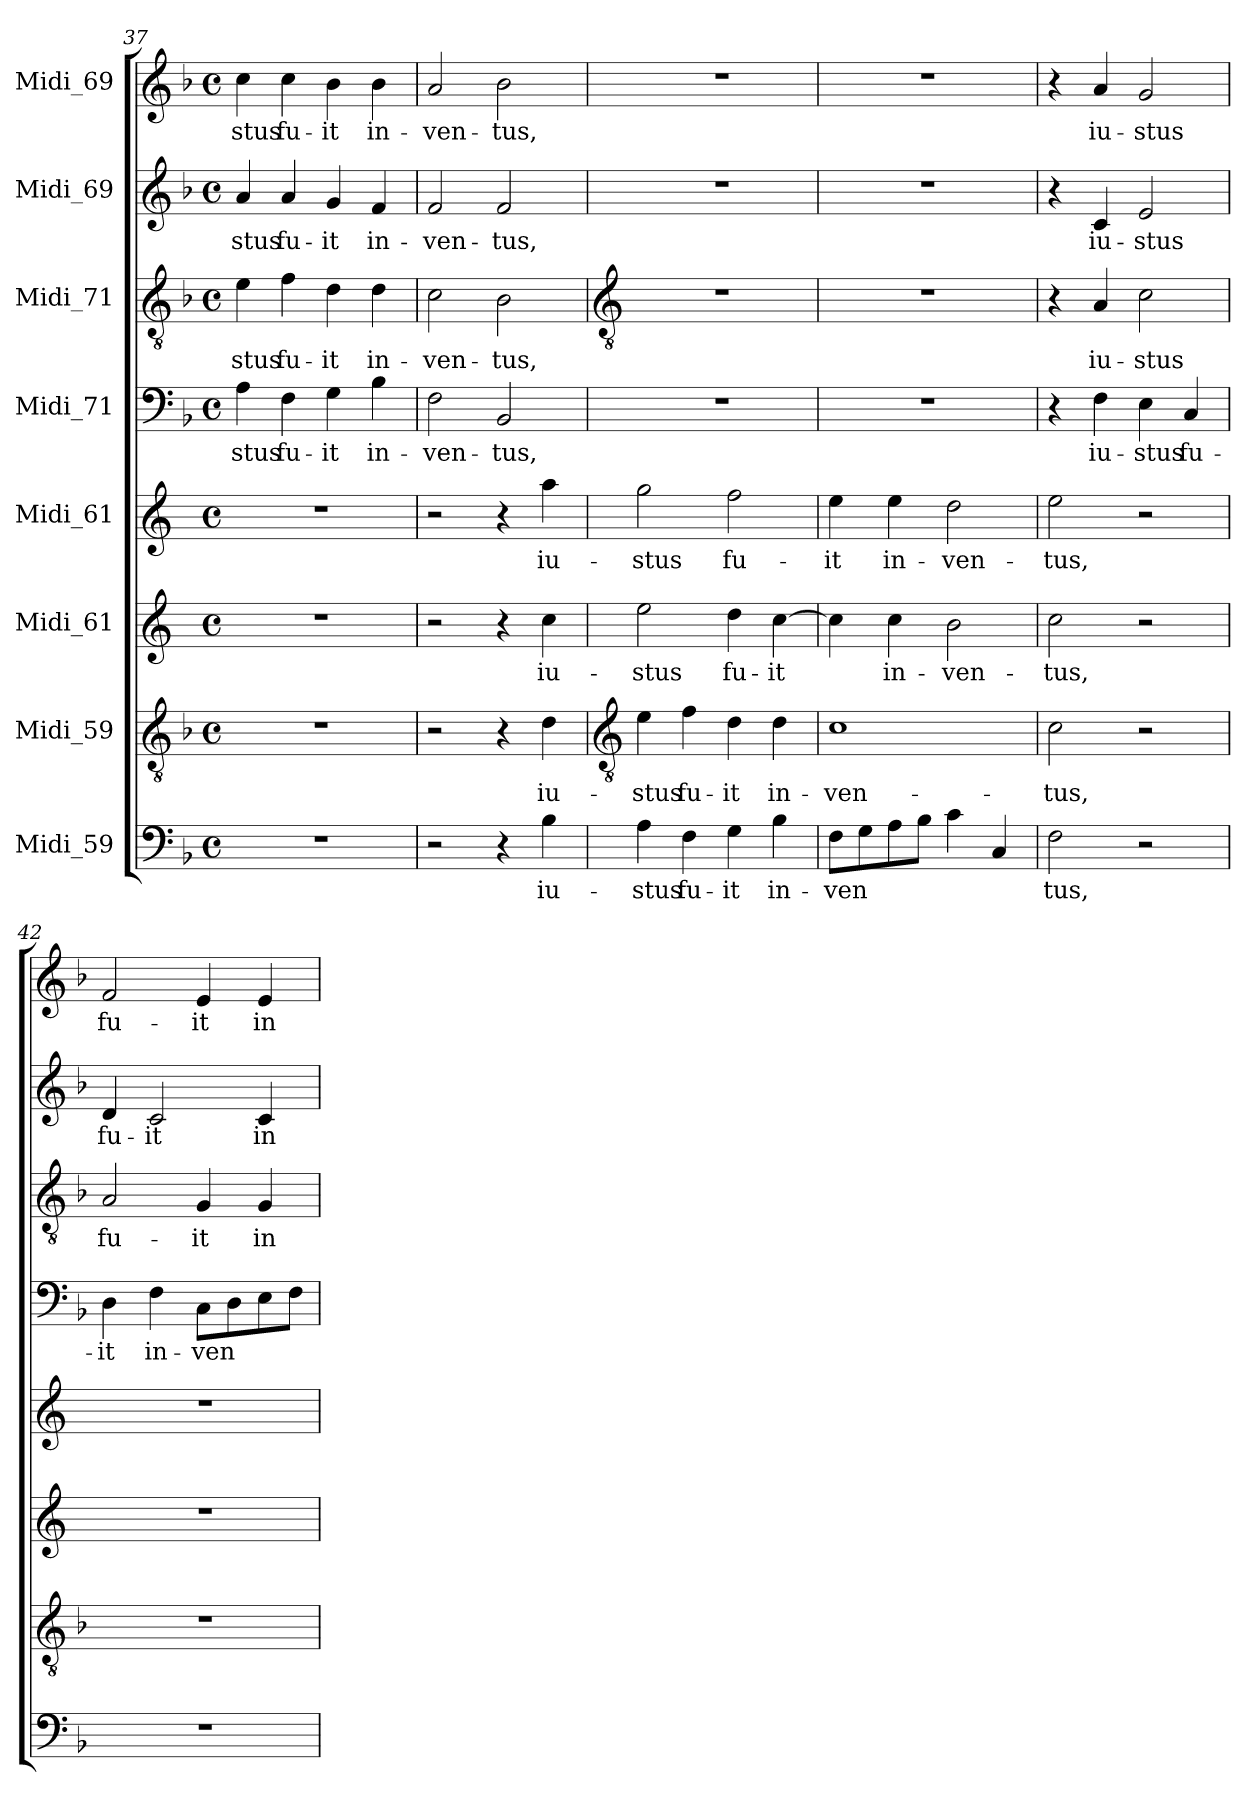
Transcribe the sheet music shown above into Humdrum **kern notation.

**kern	**text	**kern	**text	**kern	**text	**kern	**text	**kern	**text	**kern	**text	**kern	**text	**kern	**text
*part8	*part8	*part7	*part7	*part6	*part6	*part5	*part5	*part4	*part4	*part3	*part3	*part2	*part2	*part1	*part1
*staff8	*staff8	*staff7	*staff7	*staff6	*staff6	*staff5	*staff5	*staff4	*staff4	*staff3	*staff3	*staff2	*staff2	*staff1	*staff1
*I"Midi_59	*	*I"Midi_59	*	*I"Midi_61	*	*I"Midi_61	*	*I"Midi_71	*	*I"Midi_71	*	*I"Midi_69	*	*I"Midi_69	*
*clefF4	*	*clefGv2	*	*clefG2	*	*clefG2	*	*clefF4	*	*clefGv2	*	*clefG2	*	*clefG2	*
*	*	*	*	*ITrd4c7	*	*ITrd4c7	*	*	*	*	*	*	*	*	*
*k[b-]	*	*k[b-]	*	*k[b-]	*	*k[b-]	*	*k[b-]	*	*k[b-]	*	*k[b-]	*	*k[b-]	*
*F:	*	*F:	*	*F:	*	*F:	*	*F:	*	*F:	*	*F:	*	*F:	*
*M4/4	*	*M4/4	*	*M4/4	*	*M4/4	*	*M4/4	*	*M4/4	*	*M4/4	*	*M4/4	*
*met(c)	*	*met(c)	*	*met(c)	*	*met(c)	*	*met(c)	*	*met(c)	*	*met(c)	*	*met(c)	*
=37	=37	=37	=37	=37	=37	=37	=37	=37	=37	=37	=37	=37	=37	=37	=37
!	!	!	!	!	!	!	!	!	!LO:LY:b	!	!LO:LY:b	!	!LO:LY:b	!	!LO:LY:b
1r	.	1r	.	1r	.	1r	.	4A	-stus	4e	-stus	4a	-stus	4cc	-stus
!	!	!	!	!	!	!	!	!	!LO:LY:b	!	!LO:LY:b	!	!LO:LY:b	!	!LO:LY:b
.	.	.	.	.	.	.	.	4F	fu-	4f	fu-	4a	fu-	4cc	fu-
!	!	!	!	!	!	!	!	!	!LO:LY:b	!	!LO:LY:b	!	!LO:LY:b	!	!LO:LY:b
.	.	.	.	.	.	.	.	4G	-it	4d	-it	4g	-it	4b-	-it
!	!	!	!	!	!	!	!	!	!LO:LY:b	!	!LO:LY:b	!	!LO:LY:b	!	!LO:LY:b
.	.	.	.	.	.	.	.	4B-	in-	4d	in-	4f	in-	4b-	in-
=38	=38	=38	=38	=38	=38	=38	=38	=38	=38	=38	=38	=38	=38	=38	=38
!	!	!	!	!	!	!	!	!	!LO:LY:b	!	!LO:LY:b	!	!LO:LY:b	!	!LO:LY:b
2r	.	2r	.	2r	.	2r	.	2F	-ven-	2c	-ven-	2f	-ven-	2a	-ven-
!	!	!	!	!	!	!	!	!	!LO:LY:b	!	!LO:LY:b	!	!LO:LY:b	!	!LO:LY:b
4r	.	4r	.	4r	.	4r	.	2BB-	-tus,	2B-	-tus,	2f	-tus,	2b-	-tus,
!	!LO:LY:b	!	!LO:LY:b	!	!LO:LY:b	!	!LO:LY:b	!	!	!	!	!	!	!	!
4B-	iu-	4d	iu-	4f	iu-	4dd	iu-	.	.	.	.	.	.	.	.
!!LO:LB:g=z
=39	=39	=39	=39	=39	=39	=39	=39	=39	=39	=39	=39	=39	=39	=39	=39
*	*	*clefGv2	*	*	*	*	*	*	*	*clefGv2	*	*	*	*	*
!	!LO:LY:b	!	!LO:LY:b	!	!LO:LY:b	!	!LO:LY:b	!	!	!	!	!	!	!	!
4A	-stus	4e	-stus	2a	-stus	2cc	-stus	1r	.	1r	.	1r	.	1r	.
!	!LO:LY:b	!	!LO:LY:b	!	!	!	!	!	!	!	!	!	!	!	!
4F	fu-	4f	fu-	.	.	.	.	.	.	.	.	.	.	.	.
!	!LO:LY:b	!	!LO:LY:b	!	!LO:LY:b	!	!LO:LY:b	!	!	!	!	!	!	!	!
4G	-it	4d	-it	4g	fu-	2b-	fu-	.	.	.	.	.	.	.	.
!	!LO:LY:b	!	!LO:LY:b	!	!LO:LY:b	!	!	!	!	!	!	!	!	!	!
4B-	in-	4d	in-	[4f	-it	.	.	.	.	.	.	.	.	.	.
=40	=40	=40	=40	=40	=40	=40	=40	=40	=40	=40	=40	=40	=40	=40	=40
!	!LO:LY:b	!	!LO:LY:b	!	!	!	!LO:LY:b	!	!	!	!	!	!	!	!
8FL	-ven	1c	-ven-	4f]	.	4a	-it	1r	.	1r	.	1r	.	1r	.
8G	.	.	.	.	.	.	.	.	.	.	.	.	.	.	.
!	!	!	!	!	!LO:LY:b	!	!LO:LY:b	!	!	!	!	!	!	!	!
8A	.	.	.	4f	in-	4a	in-	.	.	.	.	.	.	.	.
8B-J	.	.	.	.	.	.	.	.	.	.	.	.	.	.	.
!	!	!	!	!	!LO:LY:b	!	!LO:LY:b	!	!	!	!	!	!	!	!
4c	.	.	.	2e	-ven-	2g	-ven-	.	.	.	.	.	.	.	.
4C	.	.	.	.	.	.	.	.	.	.	.	.	.	.	.
=41	=41	=41	=41	=41	=41	=41	=41	=41	=41	=41	=41	=41	=41	=41	=41
!	!LO:LY:b	!	!LO:LY:b	!	!LO:LY:b	!	!LO:LY:b	!	!	!	!	!	!	!	!
2F	tus,	2c	-tus,	2f	-tus,	2a	-tus,	4r	.	4r	.	4r	.	4r	.
!	!	!	!	!	!	!	!	!	!LO:LY:b	!	!LO:LY:b	!	!LO:LY:b	!	!LO:LY:b
.	.	.	.	.	.	.	.	4F	iu-	4A	iu-	4c	iu-	4a	iu-
!	!	!	!	!	!	!	!	!	!LO:LY:b	!	!LO:LY:b	!	!LO:LY:b	!	!LO:LY:b
2r	.	2r	.	2r	.	2r	.	4E	-stus	2c	-stus	2e	-stus	2g	-stus
!	!	!	!	!	!	!	!	!	!LO:LY:b	!	!	!	!	!	!
.	.	.	.	.	.	.	.	4C	fu-	.	.	.	.	.	.
=42	=42	=42	=42	=42	=42	=42	=42	=42	=42	=42	=42	=42	=42	=42	=42
!	!	!	!	!	!	!	!	!	!LO:LY:b	!	!LO:LY:b	!	!LO:LY:b	!	!LO:LY:b
1r	.	1r	.	1r	.	1r	.	4D	-it	2A	fu-	4d	fu-	2f	fu-
!	!	!	!	!	!	!	!	!	!LO:LY:b	!	!	!	!LO:LY:b	!	!
.	.	.	.	.	.	.	.	4F	in-	.	.	2c	-it	.	.
!	!	!	!	!	!	!	!	!	!LO:LY:b	!	!LO:LY:b	!	!	!	!LO:LY:b
.	.	.	.	.	.	.	.	8CL	-ven	4G	-it	.	.	4e	-it
.	.	.	.	.	.	.	.	8D	.	.	.	.	.	.	.
!	!	!	!	!	!	!	!	!	!	!	!LO:LY:b	!	!LO:LY:b	!	!LO:LY:b
.	.	.	.	.	.	.	.	8E	.	4G	in-	4c	in-	4e	in-
.	.	.	.	.	.	.	.	8FJ	.	.	.	.	.	.	.
=	=	=	=	=	=	=	=	=	=	=	=	=	=	=	=
*-	*-	*-	*-	*-	*-	*-	*-	*-	*-	*-	*-	*-	*-	*-	*-
